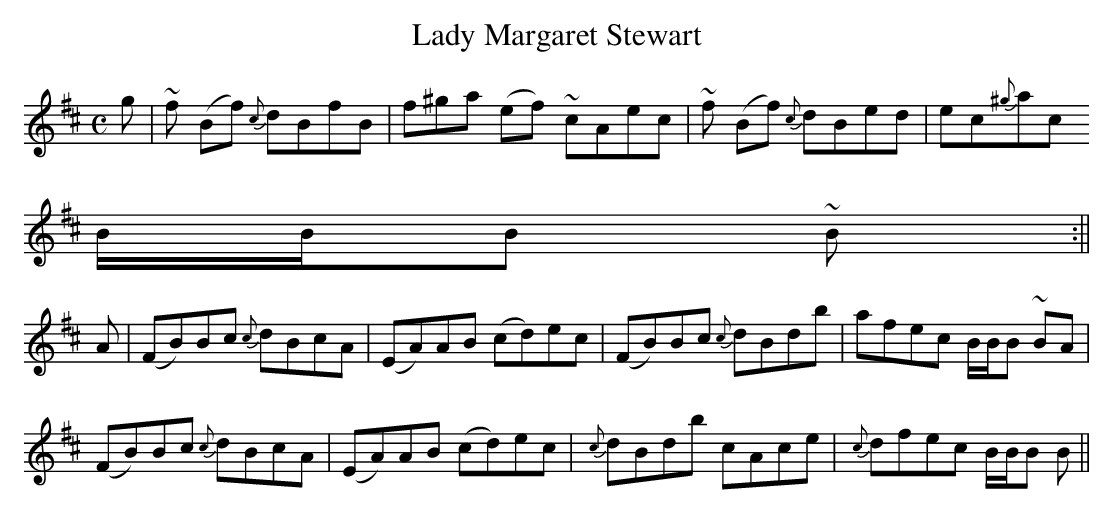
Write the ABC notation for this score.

X:1
T:Lady Margaret Stewart
M:C
K:Bm
g | ~f (Bf) {c}dBfB | sf^gas (ef) ~cAec | ~f (Bf) {c}dBed | ec{^g}ac
B/2B/2B ~B :||
A | (FB)Bc {c}dBcA | (EA)AB (cd)ec | (FB)Bc {c}dBdb | afec B/2B/2B ~BA |
(FB)Bc {c}dBcA | (EA)AB (cd)ec | {c}dBdb cAce | {c}dfec B/2B/2B B ||
